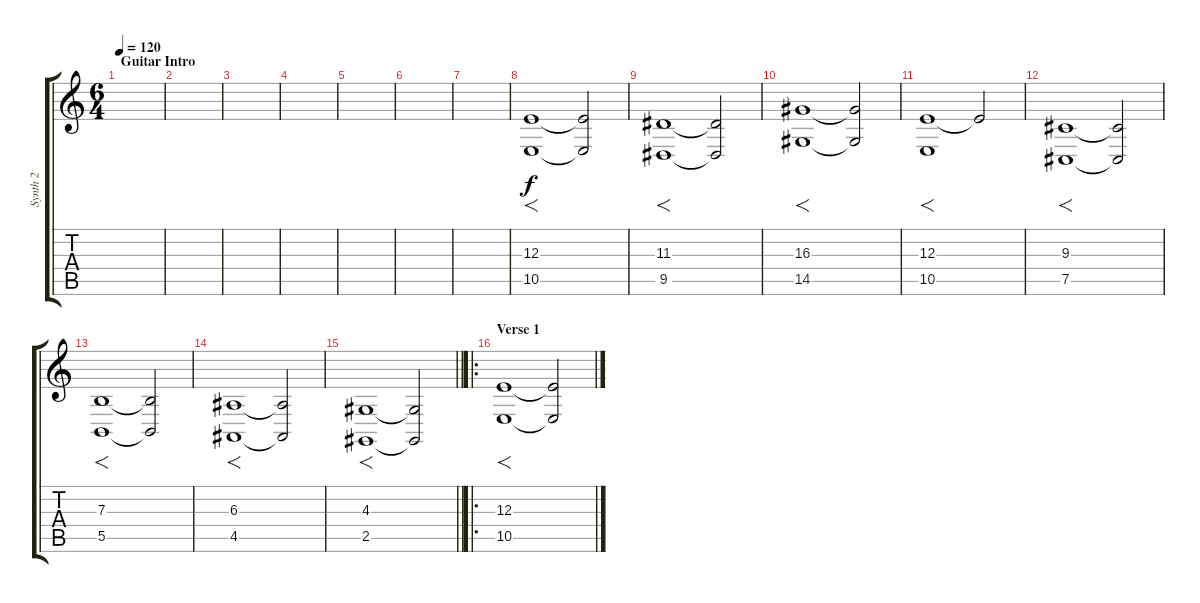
\track ("Synth 2" "Synth 2") {instrument stringensemble2}
\staff {score tabs}
\tuning (Db4 Ab3 E3 B2 Gb2 Db2) {hide}
\ts (6 4)
\section ("" "Guitar Intro")
\tempo 120
\clef g2
\ks c
|
|
|
|
|
|
|
(12.3 10.5).1{f} (12.3{t} 10.5{t}).2 |
(11.3 9.5).1{f} (11.3{t} 9.5{t}).2 |
(16.3 14.5).1{f} (16.3{t} 14.5{t}).2 |
(12.3 10.5).1{f} 12.3{t}.2 |
(9.3 7.5).1{f} (9.3{t} 7.5{t}).2 |
(7.3 5.5).1{f} (7.3{t} 5.5{t}).2 |
(6.3 4.5).1{f} (6.3{t} 4.5{t}).2 |
\barLineRight lightlight
(4.3 2.5).1{f} (4.3{t} 2.5{t}).2 |
\ro
\section ("" "Verse 1")
(12.3 10.5).1{f} (12.3{t} 10.5{t}).2
